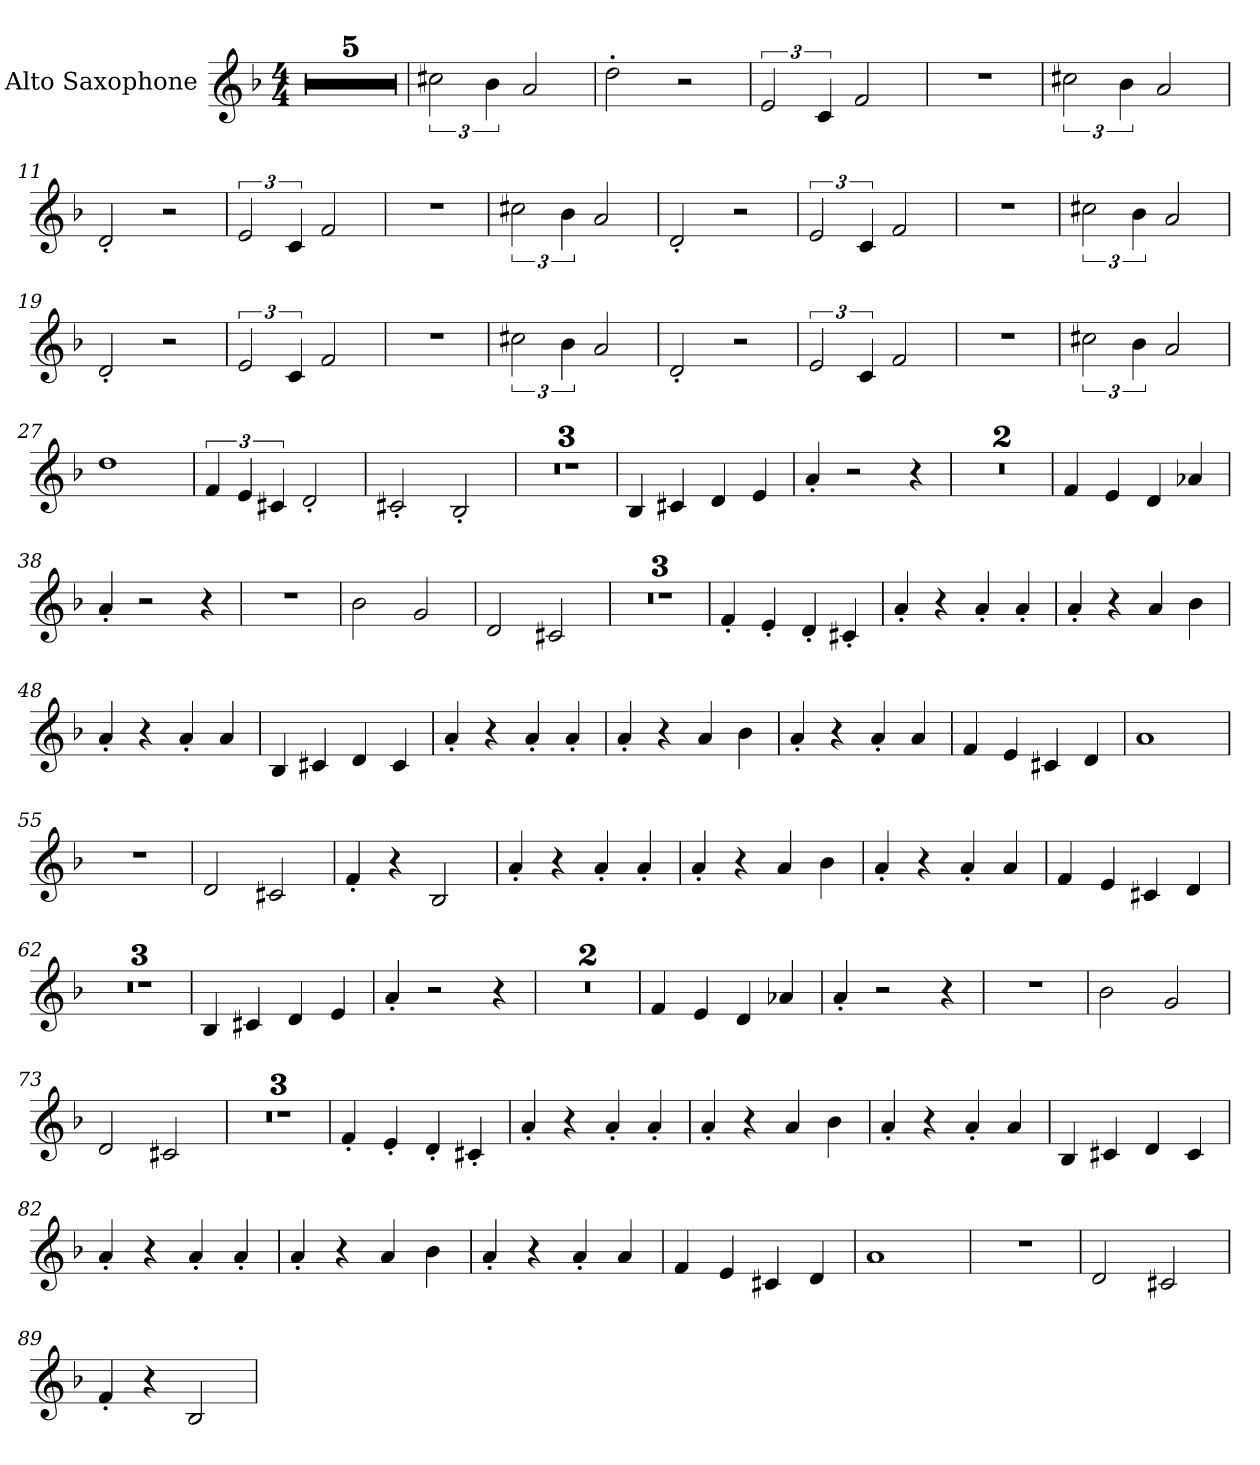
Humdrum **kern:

**kern
*part1
*staff1
*I"Alto Saxophone
*I'A. Sax.
*clefG2
*ITrd5c9
*k[b-e-a-d-]
*M4/4
*MM155
=1
1r
=2
1r
=3
1r
=4
1r
=5
1r
=6
3en\
6d-\
2c/
=7
2f'\
2r
=8
3G/
6E-/
2A-/
=9
1r
=10
3en\
6d-\
2c/
=11
2F'/
2r
=12
3G/
6E-/
2A-/
=13
1r
=14
3en\
6d-\
2c/
=15
2F'/
2r
=16
3G/
6E-/
2A-/
=17
1r
=18
3en\
6d-\
2c/
=19
2F'/
2r
=20
3G/
6E-/
2A-/
=21
1r
=22
3en\
6d-\
2c/
=23
2F'/
2r
=24
3G/
6E-/
2A-/
=25
1r
=26
3en\
6d-\
2c/
=27
1f
=28
6A-/
6G/
6En/
2F'/
=29
2En'/
2D-'/
=30
1r
=31
1r
=32
1r
=33
4D-/
4En/
4F/
4G/
=34
4c'/
2r
4r
=35
1r
=36
1r
=37
4A-/
4G/
4F/
4c-X/
=38
4c'/
2r
4r
=39
1r
=40
2d-\
2B-/
=41
2F/
2En/
=42
1r
=43
1r
=44
1r
=45
4A-'/
4G'/
4F'/
4En'/
=46
4c'/
4r
4c'/
4c'/
=47
4c'/
4r
4c/
4d-\
=48
4c'/
4r
4c'/
4c/
=49
4D-/
4En/
4F/
4E/
=50
4c'/
4r
4c'/
4c'/
=51
4c'/
4r
4c/
4d-\
=52
4c'/
4r
4c'/
4c/
=53
4A-/
4G/
4En/
4F/
=54
1c
=55
1r
=56
2F/
2En/
=57
4A-'/
4r
2D-/
=58
4c'/
4r
4c'/
4c'/
=59
4c'/
4r
4c/
4d-\
=60
4c'/
4r
4c'/
4c/
=61
4A-/
4G/
4En/
4F/
=62
1r
=63
1r
=64
1r
=65
4D-/
4En/
4F/
4G/
=66
4c'/
2r
4r
=67
1r
=68
1r
=69
4A-/
4G/
4F/
4c-X/
=70
4c'/
2r
4r
=71
1r
=72
2d-\
2B-/
=73
2F/
2En/
=74
1r
=75
1r
=76
1r
=77
4A-'/
4G'/
4F'/
4En'/
=78
4c'/
4r
4c'/
4c'/
=79
4c'/
4r
4c/
4d-\
=80
4c'/
4r
4c'/
4c/
=81
4D-/
4En/
4F/
4E/
=82
4c'/
4r
4c'/
4c'/
=83
4c'/
4r
4c/
4d-\
=84
4c'/
4r
4c'/
4c/
=85
4A-/
4G/
4En/
4F/
=86
1c
=87
1r
=88
2F/
2En/
=89
4A-'/
4r
2D-/
=
*-
